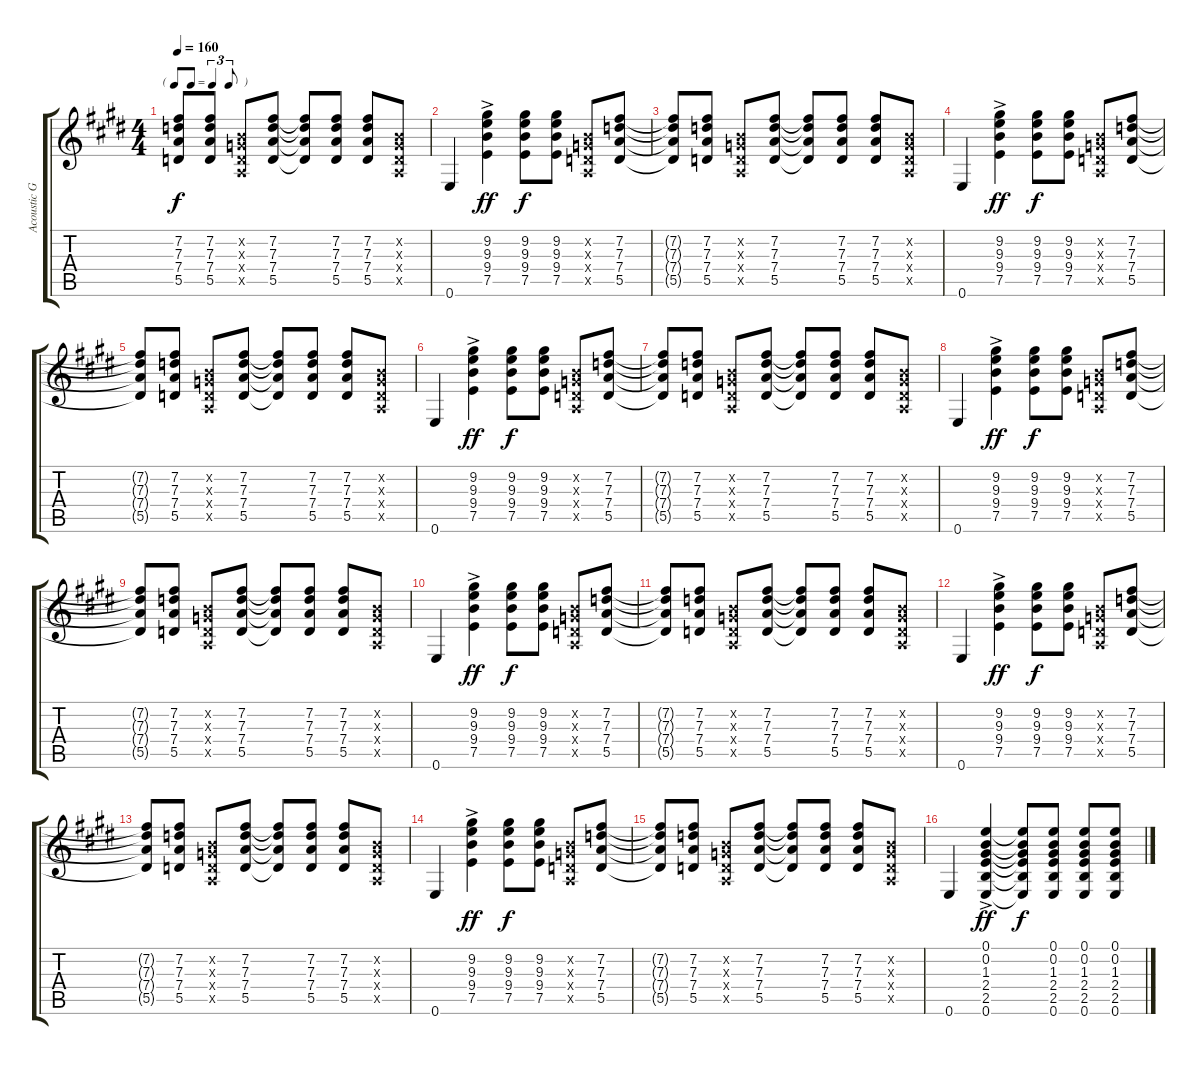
\track ("Acoustic Guitar" "Acoustic G") {instrument acousticguitarsteel}
\staff {score tabs}
\tuning (E4 B3 G3 D3 A2 E2) {hide}
\ts (4 4)
\tf triplet8th
\tempo 160
\clef g2
\ks e
(7.2{t} 7.3{t} 7.4{t} 5.5{t}).8{dy f} (7.2 7.3 7.4 5.5).8 (0.2{x} 0.3{x} 0.4{x} 0.5{x}).8 (7.2 7.3 7.4 5.5).8 (7.2{t} 7.3{t} 7.4{t} 5.5{t}).8 (7.2 7.3 7.4 5.5).8 (7.2 7.3 7.4 5.5).8 (0.2{x} 0.3{x} 0.4{x} 0.5{x}).8 |
0.6.4 (9.2{ac} 9.3{ac} 9.4{ac} 7.5{ac}).4{dy ff} (9.2 9.3 9.4 7.5).8{dy f} (9.2 9.3 9.4 7.5).8 (0.2{x} 0.3{x} 0.4{x} 0.5{x}).8 (7.2 7.3 7.4 5.5).8 |
(7.2{t} 7.3{t} 7.4{t} 5.5{t}).8 (7.2 7.3 7.4 5.5).8 (0.2{x} 0.3{x} 0.4{x} 0.5{x}).8 (7.2 7.3 7.4 5.5).8 (7.2{t} 7.3{t} 7.4{t} 5.5{t}).8 (7.2 7.3 7.4 5.5).8 (7.2 7.3 7.4 5.5).8 (0.2{x} 0.3{x} 0.4{x} 0.5{x}).8 |
0.6.4 (9.2{ac} 9.3{ac} 9.4{ac} 7.5{ac}).4{dy ff} (9.2 9.3 9.4 7.5).8{dy f} (9.2 9.3 9.4 7.5).8 (0.2{x} 0.3{x} 0.4{x} 0.5{x}).8 (7.2 7.3 7.4 5.5).8 |
(7.2{t} 7.3{t} 7.4{t} 5.5{t}).8 (7.2 7.3 7.4 5.5).8 (0.2{x} 0.3{x} 0.4{x} 0.5{x}).8 (7.2 7.3 7.4 5.5).8 (7.2{t} 7.3{t} 7.4{t} 5.5{t}).8 (7.2 7.3 7.4 5.5).8 (7.2 7.3 7.4 5.5).8 (0.2{x} 0.3{x} 0.4{x} 0.5{x}).8 |
0.6.4 (9.2{ac} 9.3{ac} 9.4{ac} 7.5{ac}).4{dy ff} (9.2 9.3 9.4 7.5).8{dy f} (9.2 9.3 9.4 7.5).8 (0.2{x} 0.3{x} 0.4{x} 0.5{x}).8 (7.2 7.3 7.4 5.5).8 |
(7.2{t} 7.3{t} 7.4{t} 5.5{t}).8 (7.2 7.3 7.4 5.5).8 (0.2{x} 0.3{x} 0.4{x} 0.5{x}).8 (7.2 7.3 7.4 5.5).8 (7.2{t} 7.3{t} 7.4{t} 5.5{t}).8 (7.2 7.3 7.4 5.5).8 (7.2 7.3 7.4 5.5).8 (0.2{x} 0.3{x} 0.4{x} 0.5{x}).8 |
0.6.4 (9.2{ac} 9.3{ac} 9.4{ac} 7.5{ac}).4{dy ff} (9.2 9.3 9.4 7.5).8{dy f} (9.2 9.3 9.4 7.5).8 (0.2{x} 0.3{x} 0.4{x} 0.5{x}).8 (7.2 7.3 7.4 5.5).8 |
(7.2{t} 7.3{t} 7.4{t} 5.5{t}).8 (7.2 7.3 7.4 5.5).8 (0.2{x} 0.3{x} 0.4{x} 0.5{x}).8 (7.2 7.3 7.4 5.5).8 (7.2{t} 7.3{t} 7.4{t} 5.5{t}).8 (7.2 7.3 7.4 5.5).8 (7.2 7.3 7.4 5.5).8 (0.2{x} 0.3{x} 0.4{x} 0.5{x}).8 |
0.6.4 (9.2{ac} 9.3{ac} 9.4{ac} 7.5{ac}).4{dy ff} (9.2 9.3 9.4 7.5).8{dy f} (9.2 9.3 9.4 7.5).8 (0.2{x} 0.3{x} 0.4{x} 0.5{x}).8 (7.2 7.3 7.4 5.5).8 |
(7.2{t} 7.3{t} 7.4{t} 5.5{t}).8 (7.2 7.3 7.4 5.5).8 (0.2{x} 0.3{x} 0.4{x} 0.5{x}).8 (7.2 7.3 7.4 5.5).8 (7.2{t} 7.3{t} 7.4{t} 5.5{t}).8 (7.2 7.3 7.4 5.5).8 (7.2 7.3 7.4 5.5).8 (0.2{x} 0.3{x} 0.4{x} 0.5{x}).8 |
0.6.4 (9.2{ac} 9.3{ac} 9.4{ac} 7.5{ac}).4{dy ff} (9.2 9.3 9.4 7.5).8{dy f} (9.2 9.3 9.4 7.5).8 (0.2{x} 0.3{x} 0.4{x} 0.5{x}).8 (7.2 7.3 7.4 5.5).8 |
(7.2{t} 7.3{t} 7.4{t} 5.5{t}).8 (7.2 7.3 7.4 5.5).8 (0.2{x} 0.3{x} 0.4{x} 0.5{x}).8 (7.2 7.3 7.4 5.5).8 (7.2{t} 7.3{t} 7.4{t} 5.5{t}).8 (7.2 7.3 7.4 5.5).8 (7.2 7.3 7.4 5.5).8 (0.2{x} 0.3{x} 0.4{x} 0.5{x}).8 |
0.6.4 (9.2{ac} 9.3{ac} 9.4{ac} 7.5{ac}).4{dy ff} (9.2 9.3 9.4 7.5).8{dy f} (9.2 9.3 9.4 7.5).8 (0.2{x} 0.3{x} 0.4{x} 0.5{x}).8 (7.2 7.3 7.4 5.5).8 |
(7.2{t} 7.3{t} 7.4{t} 5.5{t}).8 (7.2 7.3 7.4 5.5).8 (0.2{x} 0.3{x} 0.4{x} 0.5{x}).8 (7.2 7.3 7.4 5.5).8 (7.2{t} 7.3{t} 7.4{t} 5.5{t}).8 (7.2 7.3 7.4 5.5).8 (7.2 7.3 7.4 5.5).8 (0.2{x} 0.3{x} 0.4{x} 0.5{x}).8 |
0.6.4 (0.1{ac} 0.2{ac} 1.3{ac} 2.4{ac} 2.5{ac} 0.6{ac}).4{dy ff} (0.1{t} 0.2{t} 1.3{t} 2.4{t} 2.5{t} 0.6{t}).8{dy f} (0.1 0.2 1.3 2.4 2.5 0.6).8 (0.1 0.2 1.3 2.4 2.5 0.6).8 (0.1 0.2 1.3 2.4 2.5 0.6).8
